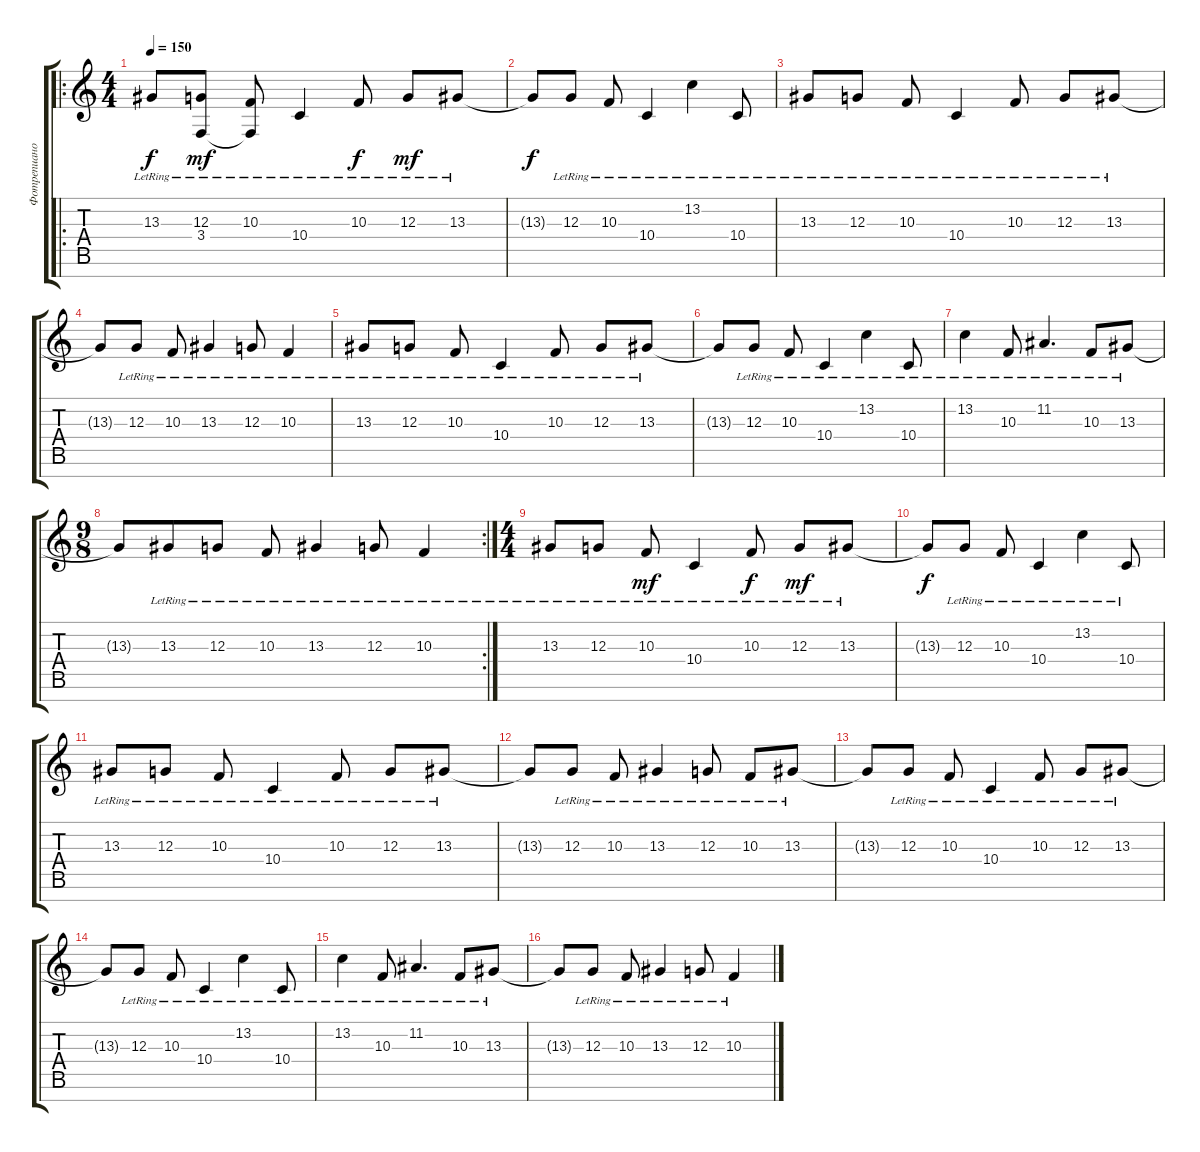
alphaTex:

\track ("Фотрепиано л" "Фотрепиано") {instrument acousticgrandpiano}
\staff {score tabs}
\tuning (E4 B3 G3 D3 A2 E2 B1) {hide}
\ro
\ts (4 4)
\tempo 150
\clef g2
\ks c
13.3{lr}.8{dy f instrument acousticgrandpiano} (12.3{lr} 3.4).8{dy mf} (10.3{lr} 3.4{t}).8 10.4{lr}.4 10.3{lr}.8{dy f} 12.3{lr}.8{dy mf} 13.3{lr}.8 |
13.3{t}.8{dy f} 12.3{lr}.8 10.3{lr}.8 10.4{lr}.4 13.2{lr}.4 10.4{lr}.8 |
13.3{lr}.8 12.3{lr}.8 10.3{lr}.8 10.4{lr}.4 10.3{lr}.8 12.3{lr}.8 13.3{lr}.8 |
13.3{t}.8 12.3{lr}.8 10.3{lr}.8 13.3{lr}.4 12.3{lr}.8 10.3{lr}.4 |
13.3{lr}.8 12.3{lr}.8 10.3{lr}.8 10.4{lr}.4 10.3{lr}.8 12.3{lr}.8 13.3{lr}.8 |
13.3{t}.8 12.3{lr}.8 10.3{lr}.8 10.4{lr}.4 13.2{lr}.4 10.4{lr}.8 |
13.2{lr}.4 10.3{lr}.8 11.2{lr}.4{d} 10.3{lr}.8 13.3{lr}.8 |
\rc 2
\ts (9 8)
13.3{t}.8 13.3{lr}.8 12.3{lr}.8 10.3{lr}.8 13.3{lr}.4 12.3{lr}.8 10.3{lr}.4 |
\ts (4 4)
13.3{lr}.8 12.3{lr}.8 10.3{lr}.8{dy mf} 10.4{lr}.4 10.3{lr}.8{dy f} 12.3{lr}.8{dy mf} 13.3{lr}.8 |
13.3{t}.8{dy f} 12.3{lr}.8 10.3{lr}.8 10.4{lr}.4 13.2{lr}.4 10.4{lr}.8 |
13.3{lr}.8 12.3{lr}.8 10.3{lr}.8 10.4{lr}.4 10.3{lr}.8 12.3{lr}.8 13.3{lr}.8 |
13.3{t}.8 12.3{lr}.8 10.3{lr}.8 13.3{lr}.4 12.3{lr}.8 10.3{lr}.8 13.3{lr}.8 |
13.3{t}.8 12.3{lr}.8 10.3{lr}.8 10.4{lr}.4 10.3{lr}.8 12.3{lr}.8 13.3{lr}.8 |
13.3{t}.8 12.3{lr}.8 10.3{lr}.8 10.4{lr}.4 13.2{lr}.4 10.4{lr}.8 |
13.2{lr}.4 10.3{lr}.8 11.2{lr}.4{d} 10.3{lr}.8 13.3{lr}.8 |
13.3{t}.8 12.3{lr}.8 10.3{lr}.8 13.3{lr}.4 12.3{lr}.8 10.3{lr}.4
